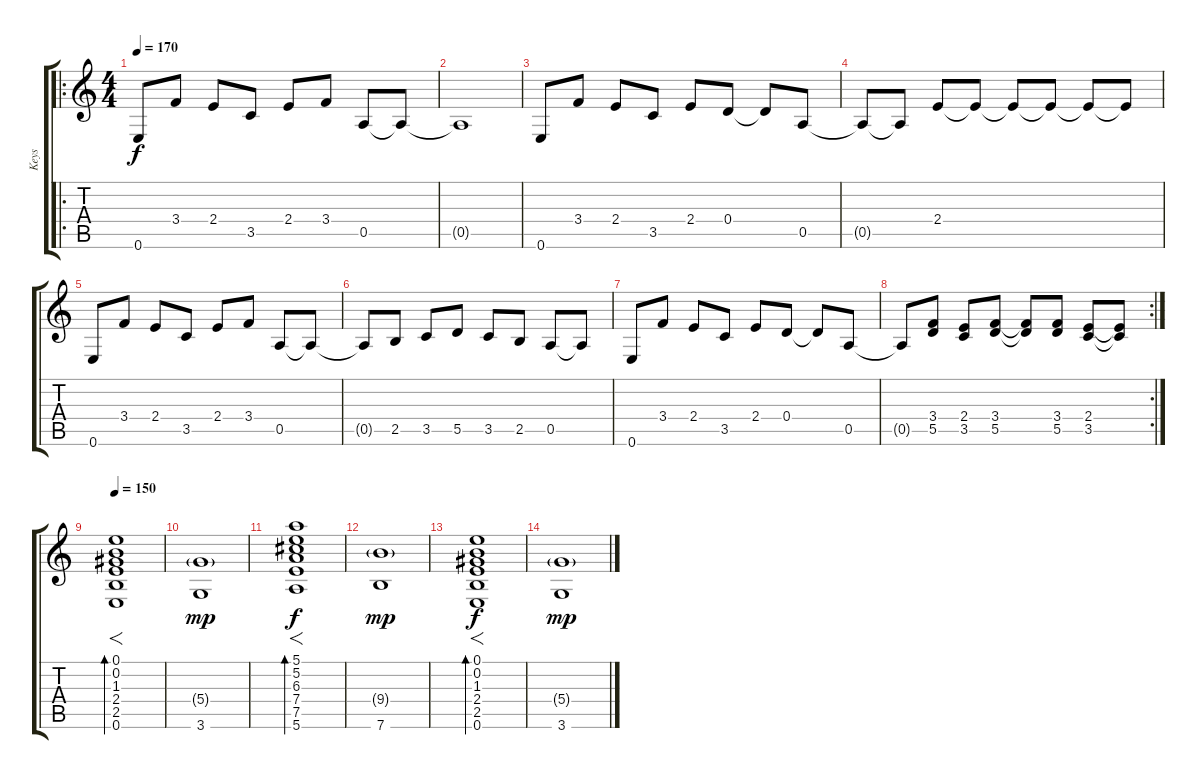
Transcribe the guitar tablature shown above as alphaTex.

\track ("Keys" "Keys") {instrument lead7fifths}
\staff {score tabs}
\tuning (E5 B4 G4 D4 A3 E3) {hide}
\ro
\ts (4 4)
\tempo 170
\clef g2
\ks c
0.6.8{dy f volume 6 balance 0 instrument koto} 3.4.8 2.4.8 3.5.8 2.4.8 3.4.8 0.5.8 0.5{t}.8 |
0.5{t}.1 |
0.6.8 3.4.8 2.4.8 3.5.8 2.4.8 0.4.8 0.4{t}.8 0.5.8 |
0.5{t}.8 0.5{t}.8 2.4.8 2.4{t}.8 2.4{t}.8 2.4{t}.8 2.4{t}.8 2.4{t}.8 |
0.6.8 3.4.8 2.4.8 3.5.8 2.4.8 3.4.8 0.5.8 0.5{t}.8 |
0.5{t}.8 2.5.8 3.5.8 5.5.8 3.5.8 2.5.8 0.5.8 0.5{t}.8 |
0.6.8 3.4.8 2.4.8 3.5.8 2.4.8 0.4.8 0.4{t}.8 0.5.8 |
\rc 2
0.5{t}.8 (3.4 5.5).8 (2.4 3.5).8 (3.4 5.5).8 (3.4{t} 5.5{t}).8 (3.4 5.5).8 (2.4 3.5).8 (2.4{t} 3.5{t}).8 |
\tempo 150
(0.1 0.2 1.3 2.4 2.5 0.6).1{f bd 480 instrument pad4choir} |
(5.4{g} 3.6).1{dy mp} |
(5.1 5.2 6.3 7.4 7.5 5.6).1{f bd 480 dy f instrument pad4choir} |
(9.4{g} 7.6).1{dy mp} |
(0.1 0.2 1.3 2.4 2.5 0.6).1{f bd 480 dy f instrument pad4choir} |
(5.4{g} 3.6).1{dy mp}
